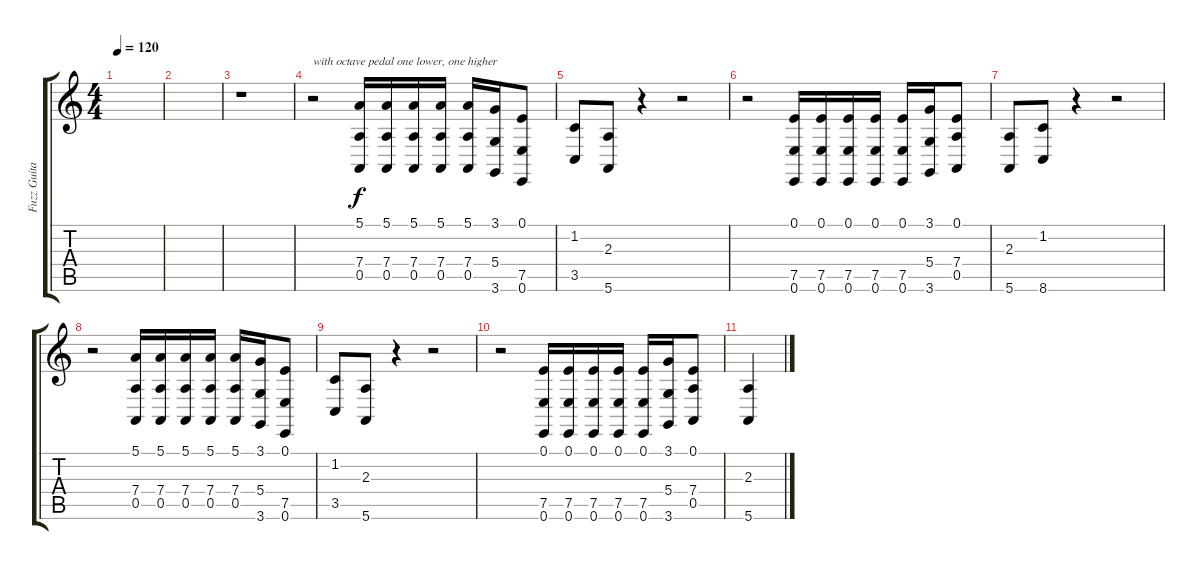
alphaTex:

\track ("Fuzz Guitar" "Fuzz Guita") {instrument lead2sawtooth}
\staff {score tabs}
\tuning (E4 B3 G3 D3 A2 E2) {hide}
\ts (4 4)
\tempo 120
\clef g2
\ks c
|
|
r.1 |
r.2{txt "with octave pedal one lower, one higher"} (5.1 7.4 0.5).16 (5.1 7.4 0.5).16 (5.1 7.4 0.5).16 (5.1 7.4 0.5).16 (5.1 7.4 0.5).16 (3.1 5.4 3.6).16 (0.1 7.5 0.6).8 |
(1.2 3.5).8 (2.3 5.6).8 r.4 r.2 |
r.2 (0.1 7.5 0.6).16 (0.1 7.5 0.6).16 (0.1 7.5 0.6).16 (0.1 7.5 0.6).16 (0.1 7.5 0.6).16 (3.1 5.4 3.6).16 (0.1 7.4 0.5).8 |
(2.3 5.6).8 (1.2 8.6).8 r.4 r.2 |
r.2 (5.1 7.4 0.5).16 (5.1 7.4 0.5).16 (5.1 7.4 0.5).16 (5.1 7.4 0.5).16 (5.1 7.4 0.5).16 (3.1 5.4 3.6).16 (0.1 7.5 0.6).8 |
(1.2 3.5).8 (2.3 5.6).8 r.4 r.2 |
r.2 (0.1 7.5 0.6).16 (0.1 7.5 0.6).16 (0.1 7.5 0.6).16 (0.1 7.5 0.6).16 (0.1 7.5 0.6).16 (3.1 5.4 3.6).16 (0.1 7.4 0.5).8 |
(2.3 5.6).4
